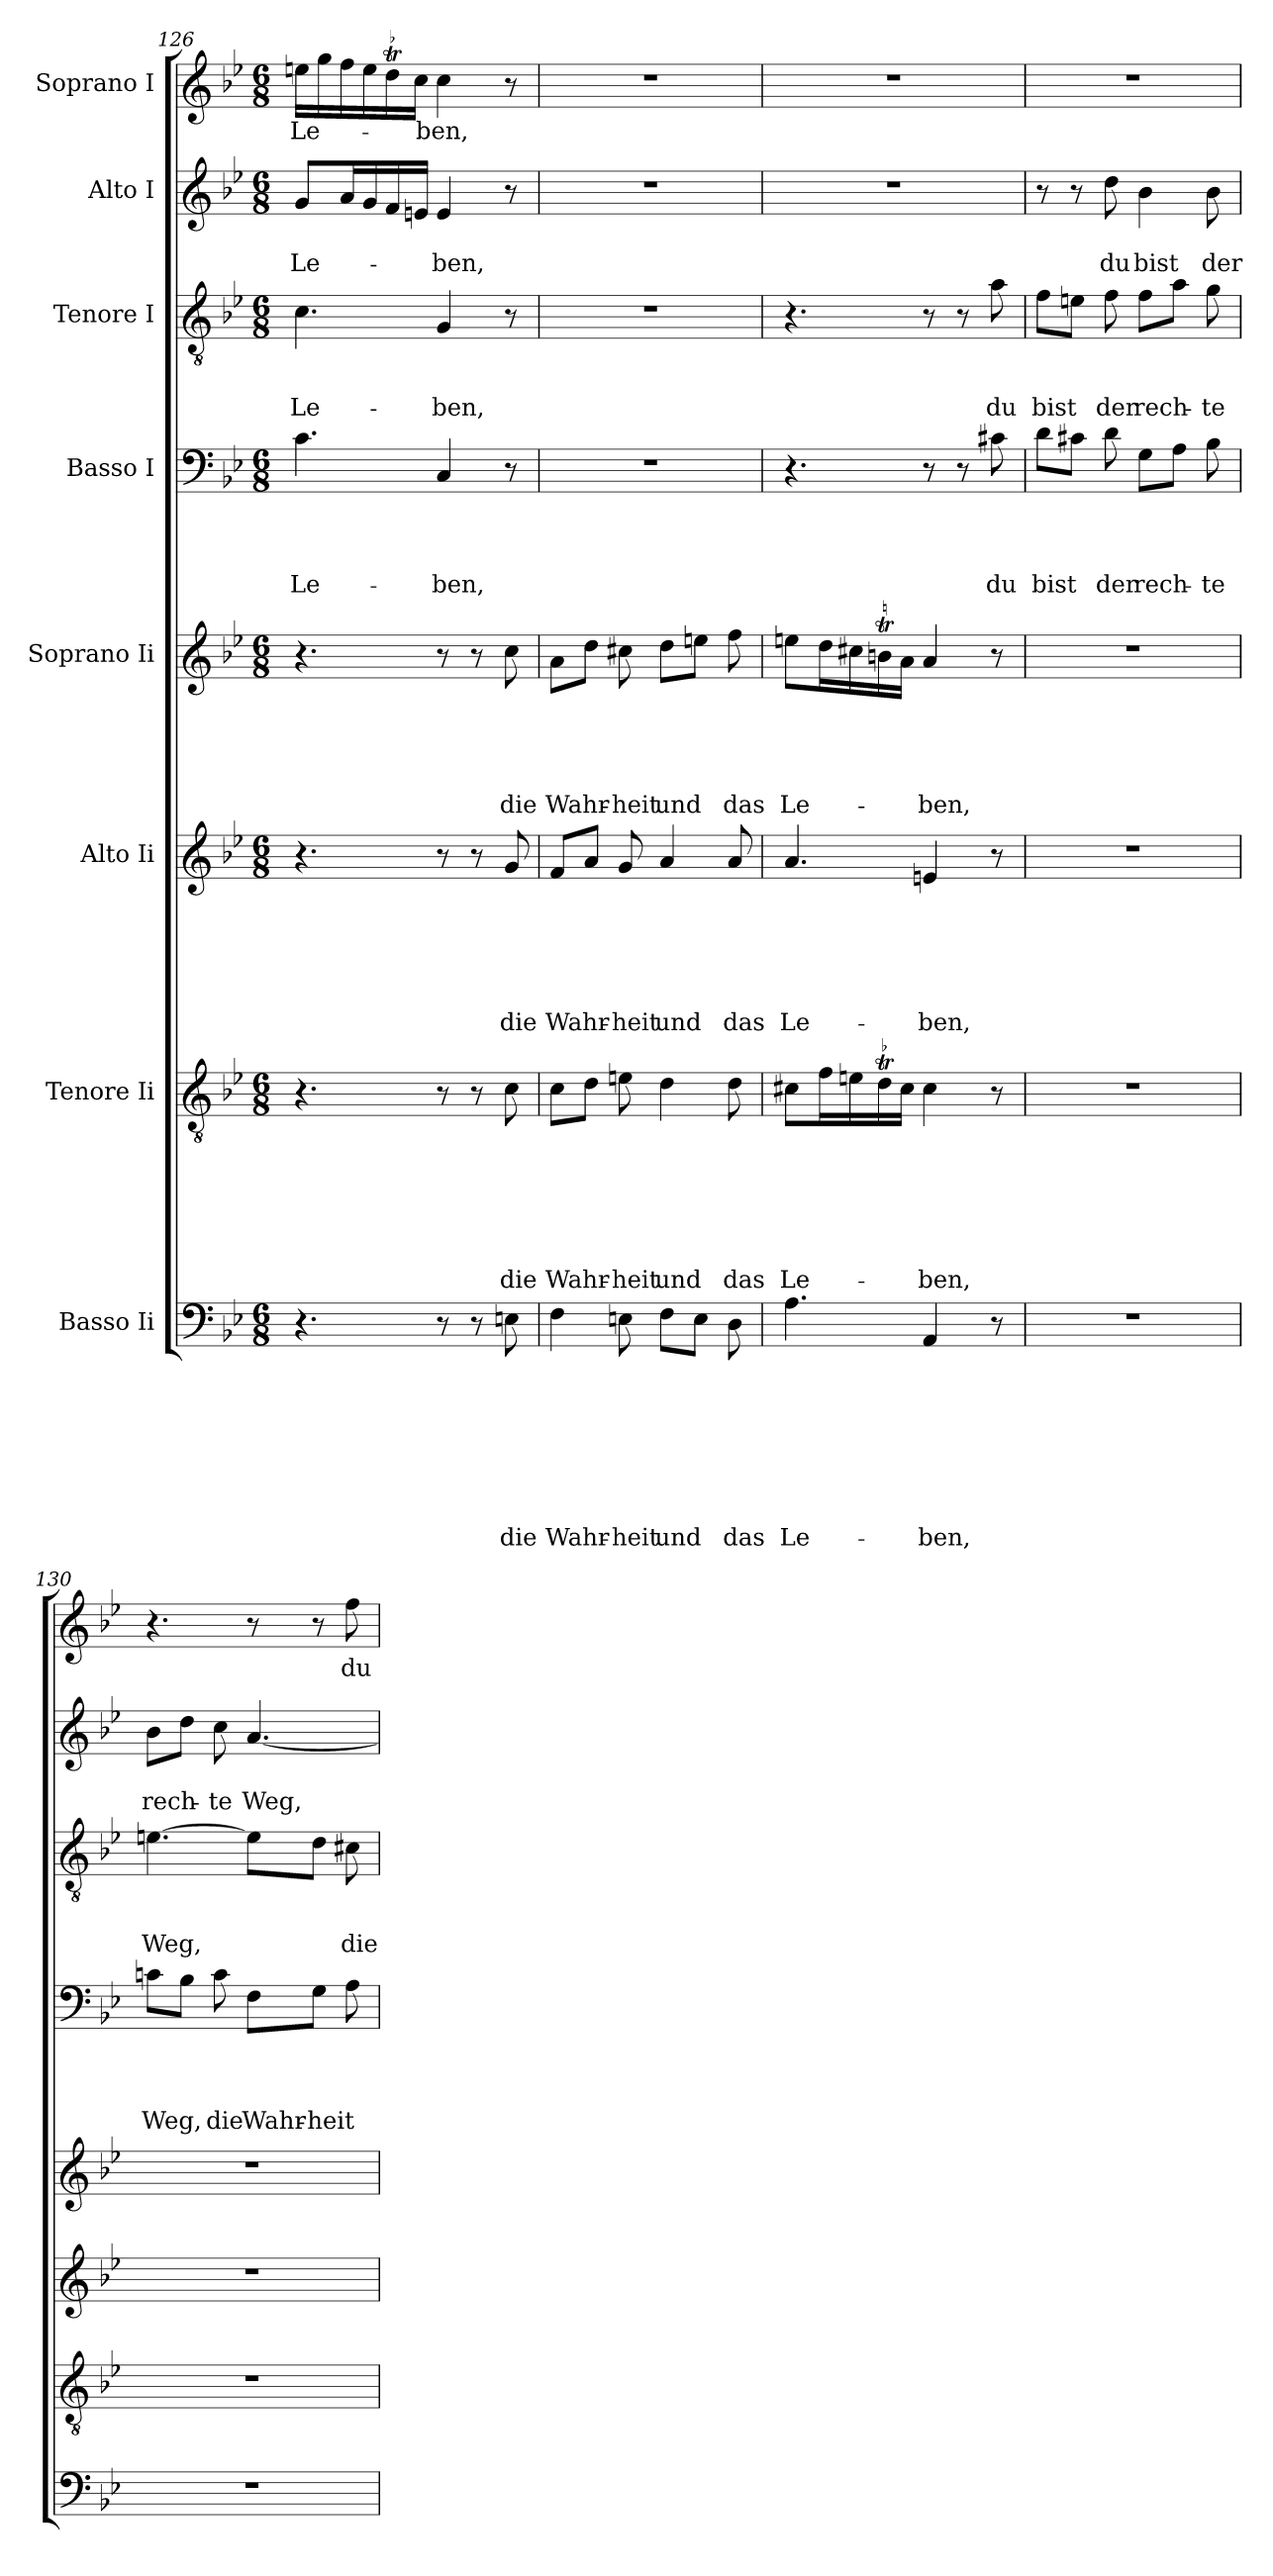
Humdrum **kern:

**kern	**text	**text	**text	**text	**text	**text	**text	**text	**kern	**text	**text	**text	**text	**text	**text	**text	**kern	**text	**text	**text	**text	**text	**text	**kern	**text	**text	**text	**text	**text	**kern	**text	**text	**text	**text	**kern	**text	**text	**text	**kern	**text	**text	**kern	**text
*part8	*part8	*part8	*part8	*part8	*part8	*part8	*part8	*part8	*part7	*part7	*part7	*part7	*part7	*part7	*part7	*part7	*part6	*part6	*part6	*part6	*part6	*part6	*part6	*part5	*part5	*part5	*part5	*part5	*part5	*part4	*part4	*part4	*part4	*part4	*part3	*part3	*part3	*part3	*part2	*part2	*part2	*part1	*part1
*staff8	*staff8	*staff8	*staff8	*staff8	*staff8	*staff8	*staff8	*staff8	*staff7	*staff7	*staff7	*staff7	*staff7	*staff7	*staff7	*staff7	*staff6	*staff6	*staff6	*staff6	*staff6	*staff6	*staff6	*staff5	*staff5	*staff5	*staff5	*staff5	*staff5	*staff4	*staff4	*staff4	*staff4	*staff4	*staff3	*staff3	*staff3	*staff3	*staff2	*staff2	*staff2	*staff1	*staff1
*I"Basso Ii	*	*	*	*	*	*	*	*	*I"Tenore Ii	*	*	*	*	*	*	*	*I"Alto Ii	*	*	*	*	*	*	*I"Soprano Ii	*	*	*	*	*	*I"Basso I	*	*	*	*	*I"Tenore I	*	*	*	*I"Alto I	*	*	*I"Soprano I	*
*clefF4	*	*	*	*	*	*	*	*	*clefGv2	*	*	*	*	*	*	*	*clefG2	*	*	*	*	*	*	*clefG2	*	*	*	*	*	*clefF4	*	*	*	*	*clefGv2	*	*	*	*clefG2	*	*	*clefG2	*
*k[b-e-]	*	*	*	*	*	*	*	*	*k[b-e-]	*	*	*	*	*	*	*	*k[b-e-]	*	*	*	*	*	*	*k[b-e-]	*	*	*	*	*	*k[b-e-]	*	*	*	*	*k[b-e-]	*	*	*	*k[b-e-]	*	*	*k[b-e-]	*
*B-:	*	*	*	*	*	*	*	*	*B-:	*	*	*	*	*	*	*	*B-:	*	*	*	*	*	*	*B-:	*	*	*	*	*	*B-:	*	*	*	*	*B-:	*	*	*	*B-:	*	*	*B-:	*
*M6/8	*	*	*	*	*	*	*	*	*M6/8	*	*	*	*	*	*	*	*M6/8	*	*	*	*	*	*	*M6/8	*	*	*	*	*	*M6/8	*	*	*	*	*M6/8	*	*	*	*M6/8	*	*	*M6/8	*
=126	=126	=126	=126	=126	=126	=126	=126	=126	=126	=126	=126	=126	=126	=126	=126	=126	=126	=126	=126	=126	=126	=126	=126	=126	=126	=126	=126	=126	=126	=126	=126	=126	=126	=126	=126	=126	=126	=126	=126	=126	=126	=126	=126
!	!	!	!	!	!	!	!	!	!	!	!	!	!	!	!	!	!	!	!	!	!	!	!	!	!	!	!	!	!	!	!	!	!	!LO:LY:b	!	!	!	!LO:LY:b	!	!	!LO:LY:b	!	!LO:LY:b
4.r	.	.	.	.	.	.	.	.	4.r	.	.	.	.	.	.	.	4.r	.	.	.	.	.	.	4.r	.	.	.	.	.	4.c\	.	.	.	Le-	4.c\	.	.	Le-	8g/L	.	Le-	16een\LL	Le-
.	.	.	.	.	.	.	.	.	.	.	.	.	.	.	.	.	.	.	.	.	.	.	.	.	.	.	.	.	.	.	.	.	.	.	.	.	.	.	.	.	.	16gg\	.
.	.	.	.	.	.	.	.	.	.	.	.	.	.	.	.	.	.	.	.	.	.	.	.	.	.	.	.	.	.	.	.	.	.	.	.	.	.	.	16a/L	.	.	16ff\	.
.	.	.	.	.	.	.	.	.	.	.	.	.	.	.	.	.	.	.	.	.	.	.	.	.	.	.	.	.	.	.	.	.	.	.	.	.	.	.	16g/	.	.	16ee\	.
.	.	.	.	.	.	.	.	.	.	.	.	.	.	.	.	.	.	.	.	.	.	.	.	.	.	.	.	.	.	.	.	.	.	.	.	.	.	.	16f/	.	.	16ddt\	.
.	.	.	.	.	.	.	.	.	.	.	.	.	.	.	.	.	.	.	.	.	.	.	.	.	.	.	.	.	.	.	.	.	.	.	.	.	.	.	16en/JJ	.	.	16cc\JJ	.
!	!	!	!	!	!	!	!	!	!	!	!	!	!	!	!	!	!	!	!	!	!	!	!	!	!	!	!	!	!	!	!	!	!	!LO:LY:b	!	!	!	!LO:LY:b	!	!	!LO:LY:b	!	!LO:LY:b
8r	.	.	.	.	.	.	.	.	8r	.	.	.	.	.	.	.	8r	.	.	.	.	.	.	8r	.	.	.	.	.	4C/	.	.	.	-ben,	4G/	.	.	-ben,	4e/	.	-ben,	4cc\	-ben,
8r	.	.	.	.	.	.	.	.	8r	.	.	.	.	.	.	.	8r	.	.	.	.	.	.	8r	.	.	.	.	.	.	.	.	.	.	.	.	.	.	.	.	.	.	.
!	!	!	!	!	!	!	!	!LO:LY:b	!	!	!	!	!	!	!	!LO:LY:b	!	!	!	!	!	!	!LO:LY:b	!	!	!	!	!	!LO:LY:b	!	!	!	!	!	!	!	!	!	!	!	!	!	!
8En\	.	.	.	.	.	.	.	die	8c\	.	.	.	.	.	.	die	8g/	.	.	.	.	.	die	8cc\	.	.	.	.	die	8r	.	.	.	.	8r	.	.	.	8r	.	.	8r	.
!!LO:LB:g=z
=127	=127	=127	=127	=127	=127	=127	=127	=127	=127	=127	=127	=127	=127	=127	=127	=127	=127	=127	=127	=127	=127	=127	=127	=127	=127	=127	=127	=127	=127	=127	=127	=127	=127	=127	=127	=127	=127	=127	=127	=127	=127	=127	=127
!	!	!	!	!	!	!	!	!LO:LY:b	!	!	!	!	!	!	!	!LO:LY:b	!	!	!	!	!	!	!LO:LY:b	!	!	!	!	!	!LO:LY:b	!LO:N:vis=1	!	!	!	!	!LO:N:vis=1	!	!	!	!LO:N:vis=1	!	!	!LO:N:vis=1	!
4F\	.	.	.	.	.	.	.	Wahr-	8c\L	.	.	.	.	.	.	Wahr-	8f/L	.	.	.	.	.	Wahr-	8a\L	.	.	.	.	Wahr-	2.r	.	.	.	.	2.r	.	.	.	2.r	.	.	2.r	.
.	.	.	.	.	.	.	.	.	8d\J	.	.	.	.	.	.	.	8a/J	.	.	.	.	.	.	8dd\J	.	.	.	.	.	.	.	.	.	.	.	.	.	.	.	.	.	.	.
!	!	!	!	!	!	!	!	!LO:LY:b	!	!	!	!	!	!	!	!LO:LY:b	!	!	!	!	!	!	!LO:LY:b	!	!	!	!	!	!LO:LY:b	!	!	!	!	!	!	!	!	!	!	!	!	!	!
8En\	.	.	.	.	.	.	.	-heit	8en\	.	.	.	.	.	.	-heit	8g/	.	.	.	.	.	-heit	8cc#X\	.	.	.	.	-heit	.	.	.	.	.	.	.	.	.	.	.	.	.	.
!	!	!	!	!	!	!	!	!LO:LY:b	!	!	!	!	!	!	!	!LO:LY:b	!	!	!	!	!	!	!LO:LY:b	!	!	!	!	!	!LO:LY:b	!	!	!	!	!	!	!	!	!	!	!	!	!	!
8F\L	.	.	.	.	.	.	.	und	4d\	.	.	.	.	.	.	und	4a/	.	.	.	.	.	und	8dd\L	.	.	.	.	und	.	.	.	.	.	.	.	.	.	.	.	.	.	.
8E\J	.	.	.	.	.	.	.	.	.	.	.	.	.	.	.	.	.	.	.	.	.	.	.	8een\J	.	.	.	.	.	.	.	.	.	.	.	.	.	.	.	.	.	.	.
!	!	!	!	!	!	!	!	!LO:LY:b	!	!	!	!	!	!	!	!LO:LY:b	!	!	!	!	!	!	!LO:LY:b	!	!	!	!	!	!LO:LY:b	!	!	!	!	!	!	!	!	!	!	!	!	!	!
8D\	.	.	.	.	.	.	.	das	8d\	.	.	.	.	.	.	das	8a/	.	.	.	.	.	das	8ff\	.	.	.	.	das	.	.	.	.	.	.	.	.	.	.	.	.	.	.
=128	=128	=128	=128	=128	=128	=128	=128	=128	=128	=128	=128	=128	=128	=128	=128	=128	=128	=128	=128	=128	=128	=128	=128	=128	=128	=128	=128	=128	=128	=128	=128	=128	=128	=128	=128	=128	=128	=128	=128	=128	=128	=128	=128
!	!	!	!	!	!	!	!	!LO:LY:b	!	!	!	!	!	!	!	!LO:LY:b	!	!	!	!	!	!	!LO:LY:b	!	!	!	!	!	!LO:LY:b	!	!	!	!	!	!	!	!	!	!LO:N:vis=1	!	!	!LO:N:vis=1	!
4.A\	.	.	.	.	.	.	.	Le-	8c#X\L	.	.	.	.	.	.	Le-	4.a/	.	.	.	.	.	Le-	8een\L	.	.	.	.	Le-	4.r	.	.	.	.	4.r	.	.	.	2.r	.	.	2.r	.
.	.	.	.	.	.	.	.	.	16f\L	.	.	.	.	.	.	.	.	.	.	.	.	.	.	16dd\L	.	.	.	.	.	.	.	.	.	.	.	.	.	.	.	.	.	.	.
.	.	.	.	.	.	.	.	.	16en\	.	.	.	.	.	.	.	.	.	.	.	.	.	.	16cc#X\	.	.	.	.	.	.	.	.	.	.	.	.	.	.	.	.	.	.	.
.	.	.	.	.	.	.	.	.	16dt\	.	.	.	.	.	.	.	.	.	.	.	.	.	.	16bnt\	.	.	.	.	.	.	.	.	.	.	.	.	.	.	.	.	.	.	.
.	.	.	.	.	.	.	.	.	16c#\JJ	.	.	.	.	.	.	.	.	.	.	.	.	.	.	16a\JJ	.	.	.	.	.	.	.	.	.	.	.	.	.	.	.	.	.	.	.
!	!	!	!	!	!	!	!	!LO:LY:b	!	!	!	!	!	!	!	!LO:LY:b	!	!	!	!	!	!	!LO:LY:b	!	!	!	!	!	!LO:LY:b	!	!	!	!	!	!	!	!	!	!	!	!	!	!
4AA/	.	.	.	.	.	.	.	-ben,	4c#\	.	.	.	.	.	.	-ben,	4en/	.	.	.	.	.	-ben,	4a/	.	.	.	.	-ben,	8r	.	.	.	.	8r	.	.	.	.	.	.	.	.
.	.	.	.	.	.	.	.	.	.	.	.	.	.	.	.	.	.	.	.	.	.	.	.	.	.	.	.	.	.	8r	.	.	.	.	8r	.	.	.	.	.	.	.	.
!	!	!	!	!	!	!	!	!	!	!	!	!	!	!	!	!	!	!	!	!	!	!	!	!	!	!	!	!	!	!	!	!	!	!LO:LY:b	!	!	!	!LO:LY:b	!	!	!	!	!
8r	.	.	.	.	.	.	.	.	8r	.	.	.	.	.	.	.	8r	.	.	.	.	.	.	8r	.	.	.	.	.	8c#X\	.	.	.	du	8a\	.	.	du	.	.	.	.	.
=129	=129	=129	=129	=129	=129	=129	=129	=129	=129	=129	=129	=129	=129	=129	=129	=129	=129	=129	=129	=129	=129	=129	=129	=129	=129	=129	=129	=129	=129	=129	=129	=129	=129	=129	=129	=129	=129	=129	=129	=129	=129	=129	=129
!LO:N:vis=1	!	!	!	!	!	!	!	!	!LO:N:vis=1	!	!	!	!	!	!	!	!LO:N:vis=1	!	!	!	!	!	!	!LO:N:vis=1	!	!	!	!	!	!	!	!	!	!LO:LY:b	!	!	!	!LO:LY:b	!	!	!	!LO:N:vis=1	!
2.r	.	.	.	.	.	.	.	.	2.r	.	.	.	.	.	.	.	2.r	.	.	.	.	.	.	2.r	.	.	.	.	.	8d\L	.	.	.	bist	8f\L	.	.	bist	8r	.	.	2.r	.
.	.	.	.	.	.	.	.	.	.	.	.	.	.	.	.	.	.	.	.	.	.	.	.	.	.	.	.	.	.	8c#X\J	.	.	.	.	8en\J	.	.	.	8r	.	.	.	.
!	!	!	!	!	!	!	!	!	!	!	!	!	!	!	!	!	!	!	!	!	!	!	!	!	!	!	!	!	!	!	!	!	!	!LO:LY:b	!	!	!	!LO:LY:b	!	!	!LO:LY:b	!	!
.	.	.	.	.	.	.	.	.	.	.	.	.	.	.	.	.	.	.	.	.	.	.	.	.	.	.	.	.	.	8d\	.	.	.	der	8f\	.	.	der	8dd\	.	du	.	.
!	!	!	!	!	!	!	!	!	!	!	!	!	!	!	!	!	!	!	!	!	!	!	!	!	!	!	!	!	!	!	!	!	!	!LO:LY:b	!	!	!	!LO:LY:b	!	!	!LO:LY:b	!	!
.	.	.	.	.	.	.	.	.	.	.	.	.	.	.	.	.	.	.	.	.	.	.	.	.	.	.	.	.	.	8G\L	.	.	.	rech-	8f\L	.	.	rech-	4b-\	.	bist	.	.
.	.	.	.	.	.	.	.	.	.	.	.	.	.	.	.	.	.	.	.	.	.	.	.	.	.	.	.	.	.	8A\J	.	.	.	.	8a\J	.	.	.	.	.	.	.	.
!	!	!	!	!	!	!	!	!	!	!	!	!	!	!	!	!	!	!	!	!	!	!	!	!	!	!	!	!	!	!	!	!	!	!LO:LY:b	!	!	!	!LO:LY:b	!	!	!LO:LY:b	!	!
.	.	.	.	.	.	.	.	.	.	.	.	.	.	.	.	.	.	.	.	.	.	.	.	.	.	.	.	.	.	8B-\	.	.	.	-te	8g\	.	.	-te	8b-\	.	der	.	.
=130	=130	=130	=130	=130	=130	=130	=130	=130	=130	=130	=130	=130	=130	=130	=130	=130	=130	=130	=130	=130	=130	=130	=130	=130	=130	=130	=130	=130	=130	=130	=130	=130	=130	=130	=130	=130	=130	=130	=130	=130	=130	=130	=130
!LO:N:vis=1	!	!	!	!	!	!	!	!	!LO:N:vis=1	!	!	!	!	!	!	!	!LO:N:vis=1	!	!	!	!	!	!	!LO:N:vis=1	!	!	!	!	!	!	!	!	!	!LO:LY:b	!	!	!	!LO:LY:b	!	!	!LO:LY:b	!	!
2.r	.	.	.	.	.	.	.	.	2.r	.	.	.	.	.	.	.	2.r	.	.	.	.	.	.	2.r	.	.	.	.	.	8cn\L	.	.	.	Weg,	[>4.en\	.	.	Weg,	8b-\L	.	rech-	4.r	.
.	.	.	.	.	.	.	.	.	.	.	.	.	.	.	.	.	.	.	.	.	.	.	.	.	.	.	.	.	.	8B-\J	.	.	.	.	.	.	.	.	8dd\J	.	.	.	.
!	!	!	!	!	!	!	!	!	!	!	!	!	!	!	!	!	!	!	!	!	!	!	!	!	!	!	!	!	!	!	!	!	!	!LO:LY:b	!	!	!	!	!	!	!LO:LY:b	!	!
.	.	.	.	.	.	.	.	.	.	.	.	.	.	.	.	.	.	.	.	.	.	.	.	.	.	.	.	.	.	8c\	.	.	.	die	.	.	.	.	8cc\	.	-te	.	.
!	!	!	!	!	!	!	!	!	!	!	!	!	!	!	!	!	!	!	!	!	!	!	!	!	!	!	!	!	!	!	!	!	!	!LO:LY:b	!	!	!	!	!	!	!LO:LY:b	!	!
.	.	.	.	.	.	.	.	.	.	.	.	.	.	.	.	.	.	.	.	.	.	.	.	.	.	.	.	.	.	8F\L	.	.	.	Wahr-	8e\L]	.	.	.	[<4.a/	.	Weg,	8r	.
!	!	!	!	!	!	!	!	!	!	!	!	!	!	!	!	!	!	!	!	!	!	!	!	!	!	!	!	!	!	!	!	!	!	!LO:LY:b	!	!	!	!	!	!	!	!	!
.	.	.	.	.	.	.	.	.	.	.	.	.	.	.	.	.	.	.	.	.	.	.	.	.	.	.	.	.	.	8G\J	.	.	.	-heit	8d\J	.	.	.	.	.	.	8r	.
!	!	!	!	!	!	!	!	!	!	!	!	!	!	!	!	!	!	!	!	!	!	!	!	!	!	!	!	!	!	!	!	!	!	!	!	!	!	!LO:LY:b	!	!	!	!	!LO:LY:b
.	.	.	.	.	.	.	.	.	.	.	.	.	.	.	.	.	.	.	.	.	.	.	.	.	.	.	.	.	.	8A\	.	.	.	.	8c#X\	.	.	die	.	.	.	8ff\	du
=	=	=	=	=	=	=	=	=	=	=	=	=	=	=	=	=	=	=	=	=	=	=	=	=	=	=	=	=	=	=	=	=	=	=	=	=	=	=	=	=	=	=	=
*-	*-	*-	*-	*-	*-	*-	*-	*-	*-	*-	*-	*-	*-	*-	*-	*-	*-	*-	*-	*-	*-	*-	*-	*-	*-	*-	*-	*-	*-	*-	*-	*-	*-	*-	*-	*-	*-	*-	*-	*-	*-	*-	*-
